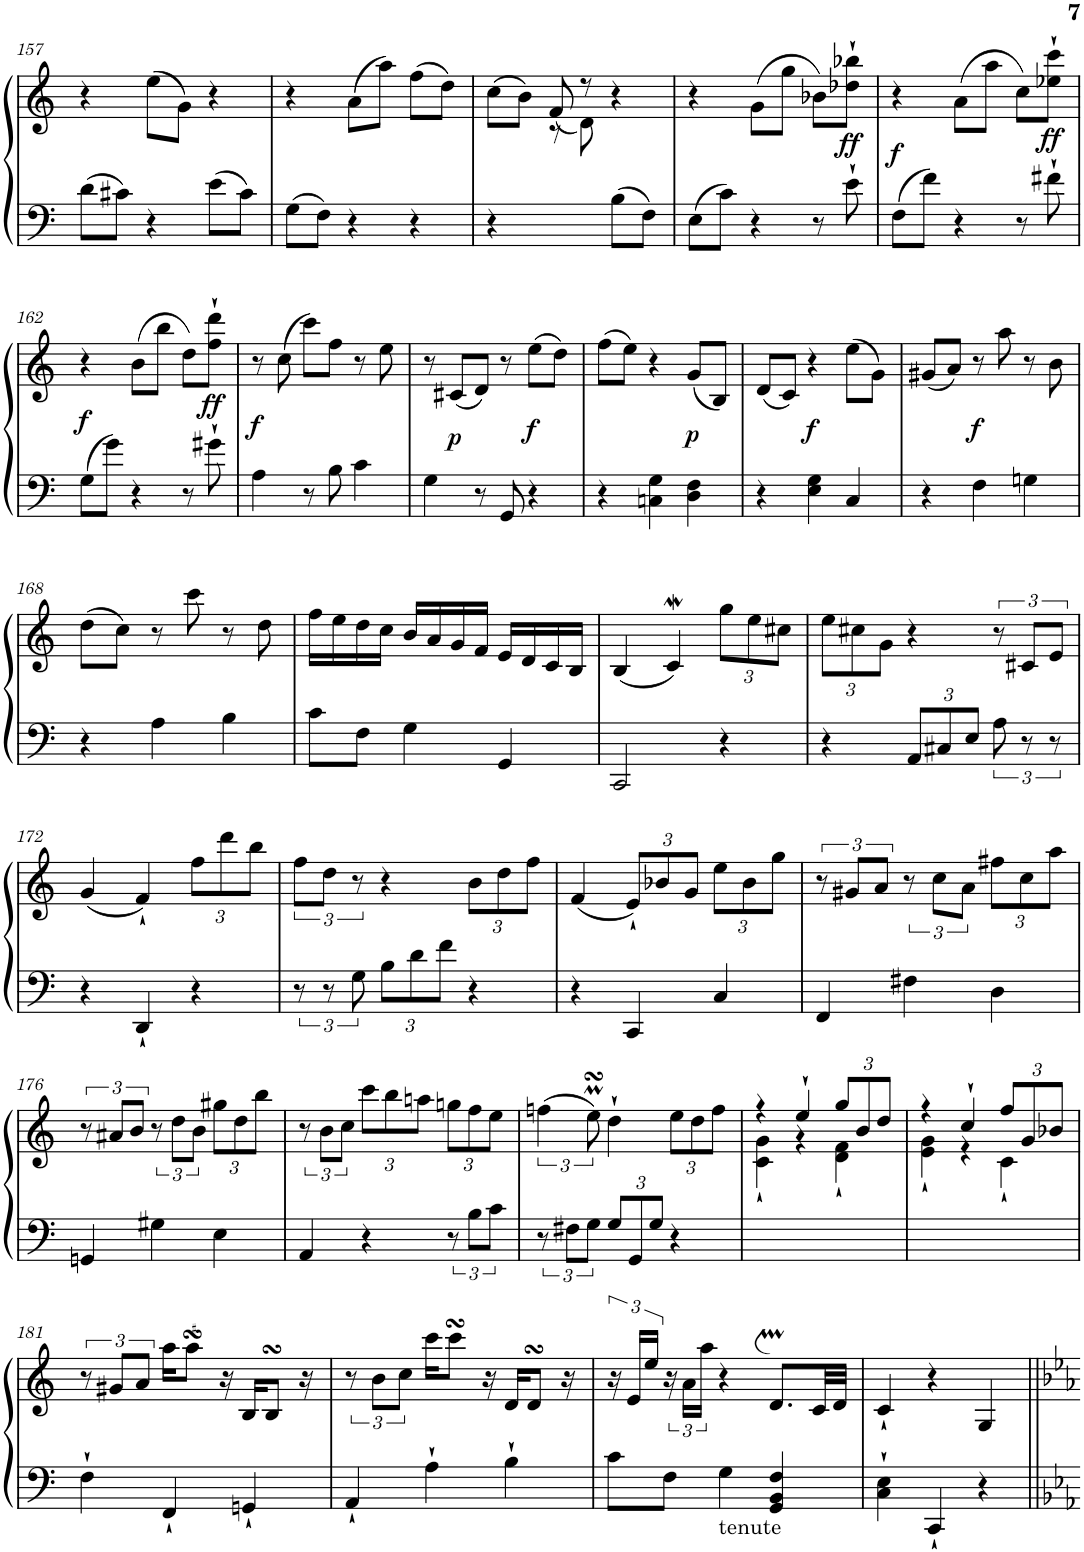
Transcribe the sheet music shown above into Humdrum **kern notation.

**kern	**kern	**dynam
*part1	*part1	*part1
*staff2	*staff1	*staff1/2
*I"Фортепиано	*	*
!!LO:PB:g=z
*clefF4	*clefG2	*
*k[]	*k[]	*
*M3/4	*M3/4	*
=157	=157	=157
8d\L	4r	.
8c#X\J	.	.
4r	(>8ee\L	.
.	8g\J)	.
8e\L	4r	.
8c#\J	.	.
=158	=158	=158
8G\L	4r	.
8F\J	.	.
4r	(>8a\L	.
.	8aa\J)	.
4r	(>8ff\L	.
.	8dd\J)	.
=159	=159	=159
*	*^	*
4r	(>8cc\L	4ryy	.
.	8b\J)	.	.
4ryy	(<8f/	8r	.
.	8r	8d\)	.
8B\L	4r	4ryy	.
8F\J	.	.	.
*	*v	*v	*
=160	=160	=160
8E\L	4r	.
8c\J	.	.
4r	(>8g\L	.
.	8gg\J	.
8r	8b-X\L)	.
!	!	!LO:DY:b
8e`\	8dd-X\` 8bb-X\`J	ff
=161	=161	=161
!	!	!LO:DY:b
8F\L	4r	f
8f\J	.	.
4r	(>8a\L	.
.	8aa\J	.
8r	8cc\L)	.
!	!	!LO:DY:b
8f#X`\	8ee-X\` 8ccc\`J	ff
!!LO:LB:g=z
=162	=162	=162
!	!	!LO:DY:b
8G\L	4r	f
8g\J	.	.
4r	(>8b\L	.
.	8bb\J	.
8r	8dd\L)	.
!	!	!LO:DY:b
8g#X`\	8ff\` 8ddd\`J	ff
=163	=163	=163
!	!	!LO:DY:b
4A\	8r	f
.	(>8cc\	.
8r	8ccc\L)	.
8B\	8ff\J	.
4c\	8r	.
.	8ee\	.
=164	=164	=164
4G\	8r	.
!	!	!LO:DY:b
.	(<8c#X/L	p
8r	8d/J)	.
8GG/	8r	.
!	!	!LO:DY:b
4r	(>8ee\L	f
.	8dd\J)	.
=165	=165	=165
4r	(>8ff\L	.
.	8ee\J)	.
4Cn\ 4G\	4r	.
!	!	!LO:DY:b
4D\ 4F\	(<8g/L	p
.	8B/J)	.
=166	=166	=166
4r	(<8d/L	.
.	8c/J)	.
!	!	!LO:DY:b
4E\ 4G\	4r	f
4C/	(>8ee\L	.
.	8g\J)	.
=167	=167	=167
4r	(<8g#X/L	.
.	8a/J)	.
!	!	!LO:DY:b
4F\	8r	f
.	8aa\	.
4Gn\	8r	.
.	8b\	.
!!LO:LB:g=z
=168	=168	=168
4r	(>8dd\L	.
.	8cc\J)	.
4A\	8r	.
.	8ccc\	.
4B\	8r	.
.	8dd\	.
=169	=169	=169
8c\L	16ff\LL	.
.	16ee\	.
8F\J	16dd\	.
.	16cc\JJ	.
4G\	16b/LL	.
.	16a/	.
.	16g/	.
.	16f/JJ	.
4GG/	16e/LL	.
.	16d/	.
.	16c/	.
.	16B/JJ	.
=170	=170	=170
2CC/	(<4B/	.
.	4cw/)	.
*	*Xbrackettup	*
4r	12gg\L	.
.	12ee\	.
.	12cc#X\J	.
=171	=171	=171
4r	12ee\L	.
.	12cc#X\	.
.	12g\J	.
*Xbrackettup	*	*
12AA/L	4r	.
12C#X/	.	.
12E/J	.	.
*brackettup	*brackettup	*
12A\	12r	.
12r	12c#X/L	.
12r	12e/J	.
!!LO:LB:g=z
=172	=172	=172
4r	(<4g/	.
4DD`/	4f`/)	.
*	*Xbrackettup	*
4r	12ff\L	.
.	12ddd\	.
.	12bb\J	.
=173	=173	=173
*	*brackettup	*
12r	12ff\L	.
12r	12dd\J	.
12G\	12r	.
*Xbrackettup	*	*
12B\L	4r	.
12d\	.	.
12f\J	.	.
*	*Xbrackettup	*
4r	12b\L	.
.	12dd\	.
.	12ff\J	.
=174	=174	=174
4r	(<4f/	.
4CC/	12e`/L)	.
.	12b-X/	.
.	12g/J	.
4C/	12ee\L	.
.	12b-\	.
.	12gg\J	.
=175	=175	=175
*	*brackettup	*
4FF/	12r	.
.	12g#X/L	.
.	12a/J	.
4F#X\	12r	.
.	12cc\L	.
.	12a\J	.
*	*Xbrackettup	*
4D\	12ff#X\L	.
.	12cc\	.
.	12aa\J	.
!!LO:LB:g=z
=176	=176	=176
*	*brackettup	*
4GGn/	12r	.
.	12a#X/L	.
.	12b/J	.
4G#X\	12r	.
.	12dd\L	.
.	12b\J	.
*	*Xbrackettup	*
4E\	12gg#X\L	.
.	12dd\	.
.	12bb\J	.
=177	=177	=177
*	*brackettup	*
4AA/	12r	.
.	12b\L	.
.	12cc\J	.
*	*Xbrackettup	*
4r	12ccc\L	.
.	12bb\	.
.	12aan\J	.
*brackettup	*	*
12r	12ggn\L	.
12B\L	12ff\	.
12c\J	12ee\J	.
=178	=178	=178
*	*brackettup	*
12r	(>6ffn\	.
12F#X\L	.	.
12G\J	12eesSsSm\)	.
*Xbrackettup	*	*
12G/L	4dd`\	.
12GG/	.	.
12G/J	.	.
*	*Xbrackettup	*
4r	12ee\L	.
.	12dd\	.
.	12ff\J	.
=179	=179	=179
*	*^	*
2.ryy	4r	4c\` 4g\`	.
.	4ee`/	4r	.
.	12gg/L	4d\` 4f\`	.
.	12b/	.	.
.	12dd/J	.	.
=180	=180	=180	=180
2.ryy	4r	4e\` 4g\`	.
.	4cc`/	4r	.
.	12ff/L	4c`\	.
.	12g/	.	.
.	12b-X/J	.	.
*	*v	*v	*
!!LO:LB:g=z
=181	=181	=181
*	*brackettup	*
4F`\	12r	.
.	12g#X/L	.
.	12a/J	.
4FF`/	16aa\KL	.
.	8aasSSS\J	.
.	16r	.
4GGn`/	16B/KL	.
.	8BsSsS/J	.
.	16r	.
=182	=182	=182
4AA`/	12r	.
.	12b\L	.
.	12cc\J	.
4A`\	16ccc\KL	.
.	8cccsSSs\J	.
.	16r	.
4B`\	16d/KL	.
.	8dsSSS/J	.
.	16r	.
=183	=183	=183
8c\L	24r	.
.	24e/LL	.
.	24ee/JJ	.
8F\J	24r	.
.	24a\LL	.
.	24aa\JJ	.
!LO:TX:b:t=tenute	!	!
4G\	4r	.
4GG/ 4BB/ 4F/	8.dM/L	.
.	32c/LL	.
.	32d/JJJ	.
=184	=184	=184
4C\` 4E\`	4c`/	.
4CC`/	4r	.
4r	4G/	.
=||	=||	=||
*-	*-	*-
